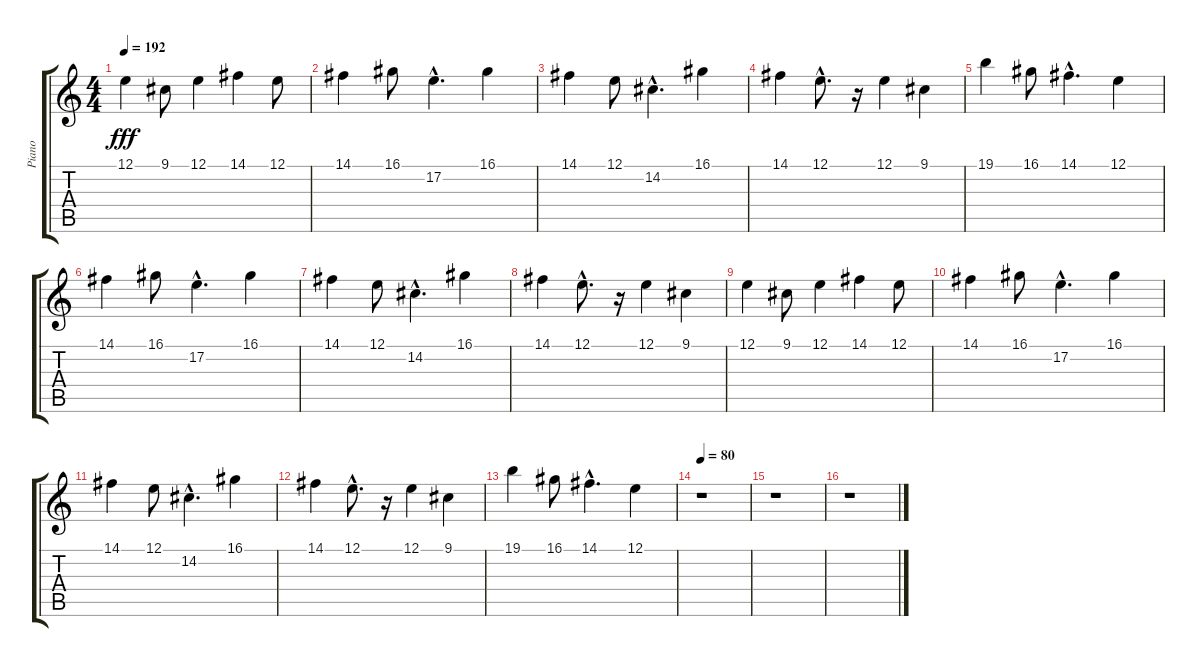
\track ("Piano" "Piano") {instrument churchorgan}
\staff {score tabs}
\tuning (E4 B3 G3 D3 A2 E2) {hide}
\ts (4 4)
\tempo 192
\clef g2
\ks c
12.1.4{dy fff} 9.1.8 12.1.4 14.1.4 12.1.8 |
14.1.4 16.1.8 17.2{hac}.4{d} 16.1.4 |
14.1.4 12.1.8 14.2{hac}.4{d} 16.1.4 |
14.1.4 12.1{hac}.8{d} r.16 12.1.4 9.1.4 |
19.1.4 16.1.8 14.1{hac}.4{d} 12.1.4 |
14.1.4 16.1.8 17.2{hac}.4{d} 16.1.4 |
14.1.4 12.1.8 14.2{hac}.4{d} 16.1.4 |
14.1.4 12.1{hac}.8{d} r.16 12.1.4 9.1.4 |
12.1.4 9.1.8 12.1.4 14.1.4 12.1.8 |
14.1.4 16.1.8 17.2{hac}.4{d} 16.1.4 |
14.1.4 12.1.8 14.2{hac}.4{d} 16.1.4 |
14.1.4 12.1{hac}.8{d} r.16 12.1.4 9.1.4 |
19.1.4 16.1.8 14.1{hac}.4{d} 12.1.4 |
\tempo 80
r.1 |
r.1 |
r.1
